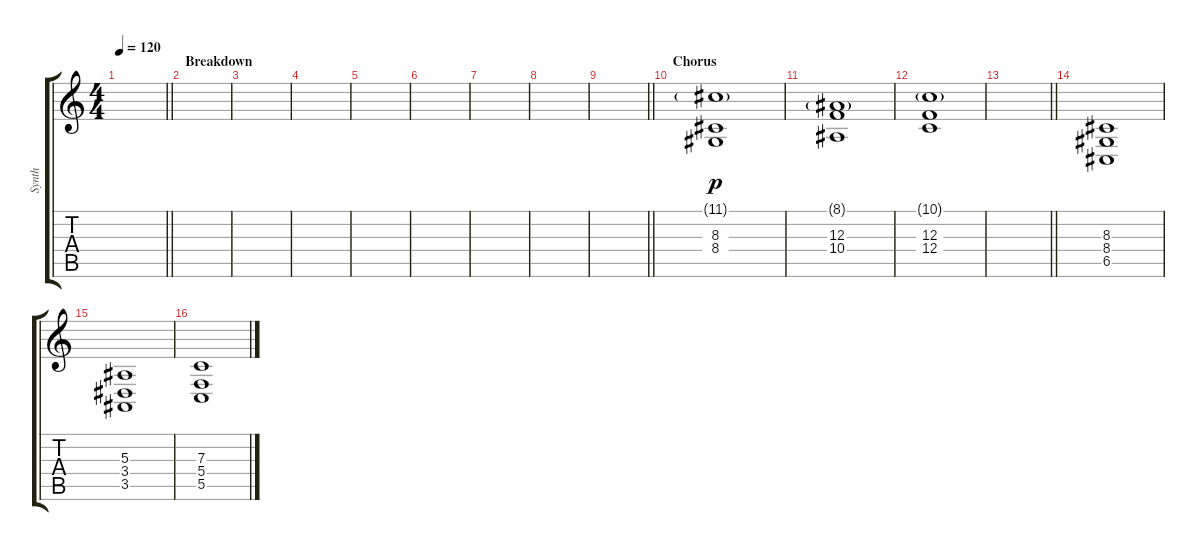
\track ("Synth" "Synth") {instrument synthstrings1}
\staff {score tabs}
\tuning (D4 A3 F3 C3 G2 C2) {hide}
\ts (4 4)
\tempo 120
\clef g2
\barLineRight lightlight
\ks c
|
\section ("" "Breakdown")
|
|
|
|
|
|
|
\barLineRight lightlight
|
\section ("" "Chorus")
(11.1{g} 8.3 8.4).1{dy p instrument synthstrings1} |
(8.1{g} 12.3 10.4).1 |
(10.1{g} 12.3 12.4).1 |
\barLineRight lightlight
|
(8.3 8.4 6.5).1 |
(5.3 3.4 3.5).1 |
(7.3 5.4 5.5).1
